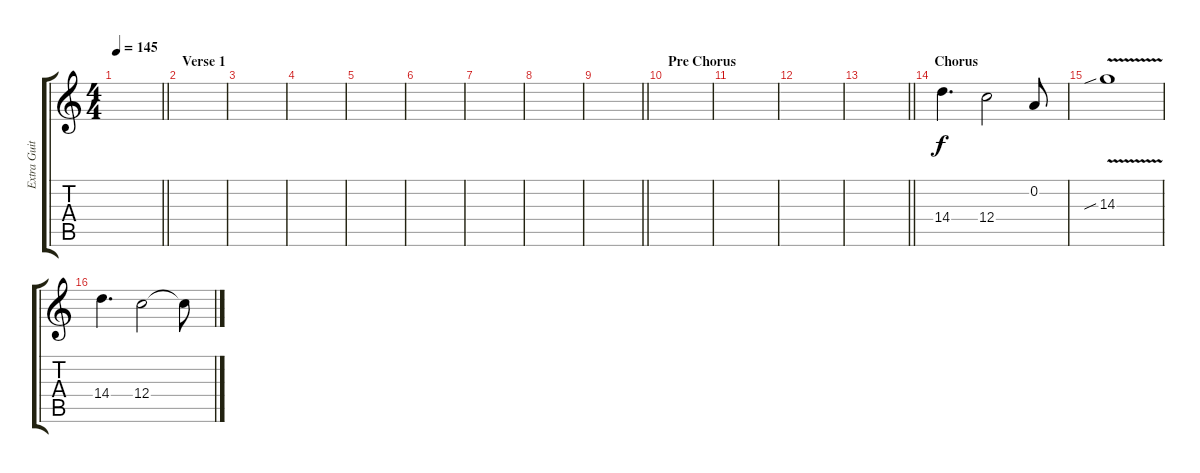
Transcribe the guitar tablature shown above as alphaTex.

\track ("Extra Guitar 2" "Extra Guit") {instrument distortionguitar}
\staff {score tabs}
\tuning (D4 A3 F3 C3 G2 C2) {hide}
\ts (4 4)
\tempo 145
\clef g2
\barLineRight lightlight
\ks c
|
\section ("" "Verse 1")
|
|
|
|
|
|
|
\barLineRight lightlight
|
\section ("" "Pre Chorus")
|
|
|
\barLineRight lightlight
|
\section ("" "Chorus")
14.4.4{d} 12.4.2 0.2.8 |
14.3{v sib}.1 |
14.4.4{d} 12.4.2 12.4{t}.8
